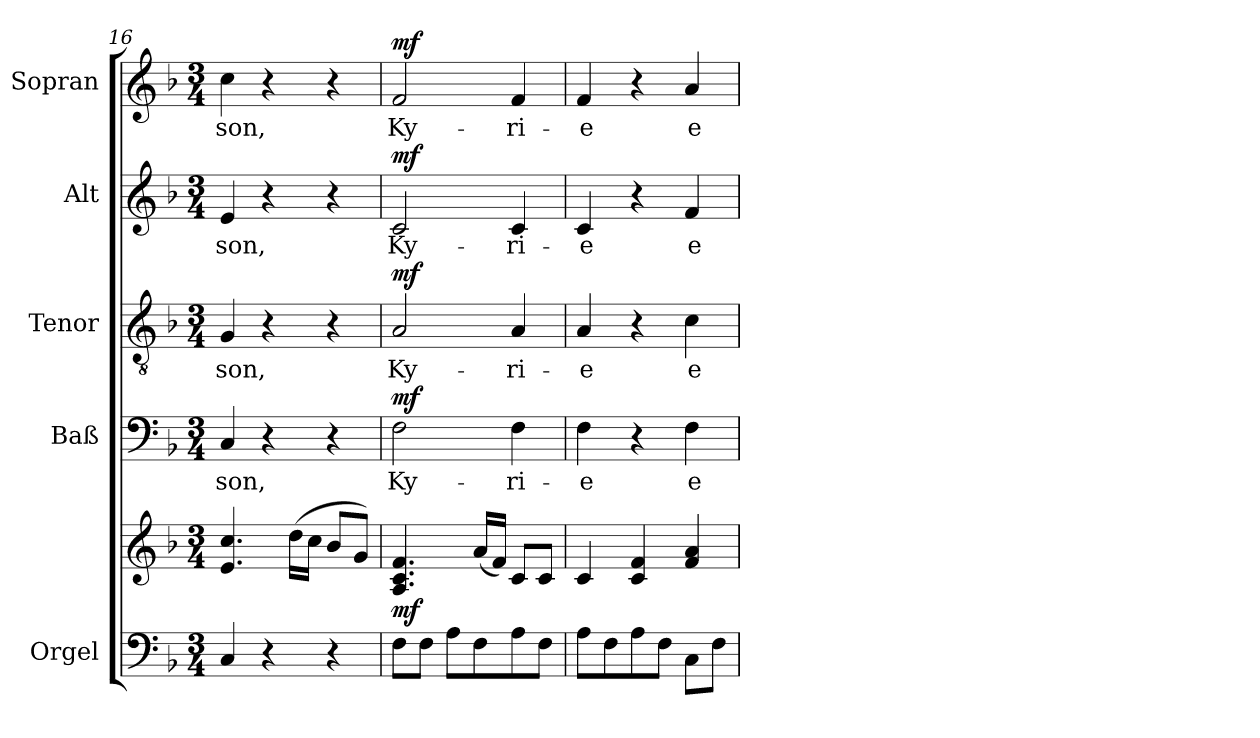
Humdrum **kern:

**kern	**kern	**dynam	**kern	**text	**dynam	**kern	**text	**dynam	**kern	**text	**dynam	**kern	**text	**dynam
*part5	*part5	*part5	*part4	*part4	*part4	*part3	*part3	*part3	*part2	*part2	*part2	*part1	*part1	*part1
*staff6	*staff5	*staff5/6	*staff4	*staff4	*staff4	*staff3	*staff3	*staff3	*staff2	*staff2	*staff2	*staff1	*staff1	*staff1
*I"Orgel	*	*	*I"Baß	*	*	*I"Tenor	*	*	*I"Alt	*	*	*I"Sopran	*	*
*I'Org.	*	*	*	*	*	*	*	*	*	*	*	*	*	*
*clefF4	*clefG2	*	*clefF4	*	*	*clefGv2	*	*	*clefG2	*	*	*clefG2	*	*
*k[b-]	*k[b-]	*	*k[b-]	*	*	*k[b-]	*	*	*k[b-]	*	*	*k[b-]	*	*
*F:	*F:	*	*F:	*	*	*F:	*	*	*F:	*	*	*F:	*	*
*M3/4	*M3/4	*	*M3/4	*	*	*M3/4	*	*	*M3/4	*	*	*M3/4	*	*
=16	=16	=16	=16	=16	=16	=16	=16	=16	=16	=16	=16	=16	=16	=16
!	!	!	!	!LO:LY:b	!	!	!LO:LY:b	!	!	!LO:LY:b	!	!	!LO:LY:b	!
4C/	4.e/ 4.cc/	.	4C/	-son,	.	4G/	-son,	.	4e/	-son,	.	4cc\	-son,	.
4r	.	.	4r	.	.	4r	.	.	4r	.	.	4r	.	.
.	(>16dd\LL	.	.	.	.	.	.	.	.	.	.	.	.	.
.	16cc\JJ	.	.	.	.	.	.	.	.	.	.	.	.	.
4r	8b-/L	.	4r	.	.	4r	.	.	4r	.	.	4r	.	.
.	8g/J)	.	.	.	.	.	.	.	.	.	.	.	.	.
=17	=17	=17	=17	=17	=17	=17	=17	=17	=17	=17	=17	=17	=17	=17
!	!	!LO:DY:b	!	!LO:LY:b	!LO:DY:a	!	!LO:LY:b	!LO:DY:a	!	!LO:LY:b	!LO:DY:a	!	!LO:LY:b	!LO:DY:a
8F\L	4.A/ 4.c/ 4.f/	mf	2F\	Ky-	mf	2A/	Ky-	mf	2c/	Ky-	mf	2f/	Ky-	mf
8F\J	.	.	.	.	.	.	.	.	.	.	.	.	.	.
8A\L	.	.	.	.	.	.	.	.	.	.	.	.	.	.
8F\	(<16a/LL	.	.	.	.	.	.	.	.	.	.	.	.	.
.	16f/JJ)	.	.	.	.	.	.	.	.	.	.	.	.	.
!	!	!	!	!LO:LY:b	!	!	!LO:LY:b	!	!	!LO:LY:b	!	!	!LO:LY:b	!
8A\	8c/L	.	4F\	-ri-	.	4A/	-ri-	.	4c/	-ri-	.	4f/	-ri-	.
8F\J	8c/J	.	.	.	.	.	.	.	.	.	.	.	.	.
=18	=18	=18	=18	=18	=18	=18	=18	=18	=18	=18	=18	=18	=18	=18
!	!	!	!	!LO:LY:b	!	!	!LO:LY:b	!	!	!LO:LY:b	!	!	!LO:LY:b	!
8A\L	4c/	.	4F\	-e	.	4A/	-e	.	4c/	-e	.	4f/	-e	.
8F\	.	.	.	.	.	.	.	.	.	.	.	.	.	.
8A\	4c/ 4f/	.	4r	.	.	4r	.	.	4r	.	.	4r	.	.
8F\J	.	.	.	.	.	.	.	.	.	.	.	.	.	.
!	!	!	!	!LO:LY:b	!	!	!LO:LY:b	!	!	!LO:LY:b	!	!	!LO:LY:b	!
8C\L	4f/ 4a/	.	4F\	e-	.	4c\	e-	.	4f/	e-	.	4a/	e-	.
8F\J	.	.	.	.	.	.	.	.	.	.	.	.	.	.
=	=	=	=	=	=	=	=	=	=	=	=	=	=	=
*-	*-	*-	*-	*-	*-	*-	*-	*-	*-	*-	*-	*-	*-	*-
